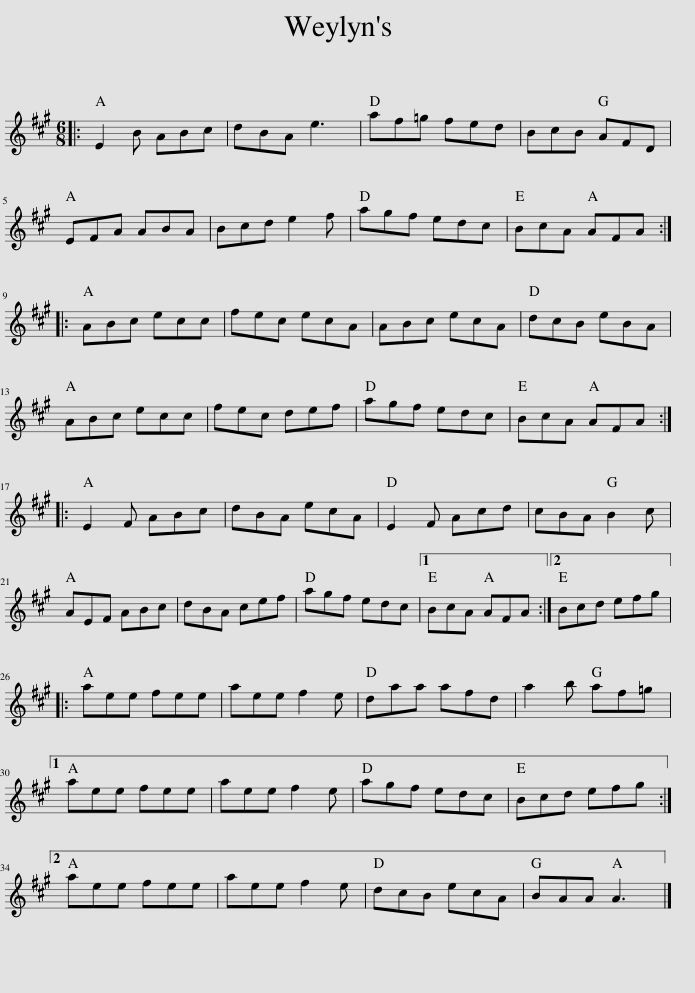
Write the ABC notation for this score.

X:1
L:1/8
M:6/8
I:linebreak $
K:A
V:1 treble
V:1
|: E2 B ABc | dBA e3 | af=g fed | BcB AFD |$ EFA ABA | %5
 Bcd e2 f | agf edc | BcA AFA ::$ ABc ecc | fec ecA | %10
 ABc ecA | dcB eBA |$ ABc ecc | fec def | agf edc | %15
 BcA AFA ::$ E2 F ABc | dBA ecA | E2 F Acd | cBA B2 c |$ %20
 AEF ABc | dBA cef | agf edc |1 BcA AFA :|2 Bcd efg |:$ %25
 aee fee | aee f2 e | daa afd | a2 b af=g |1$ aee fee | %30
 aee f2 e | agf edc | Bcd efg :|2$ aee fee | aee f2 e | %35
 dcB ecA | BAA A3 |] %37
